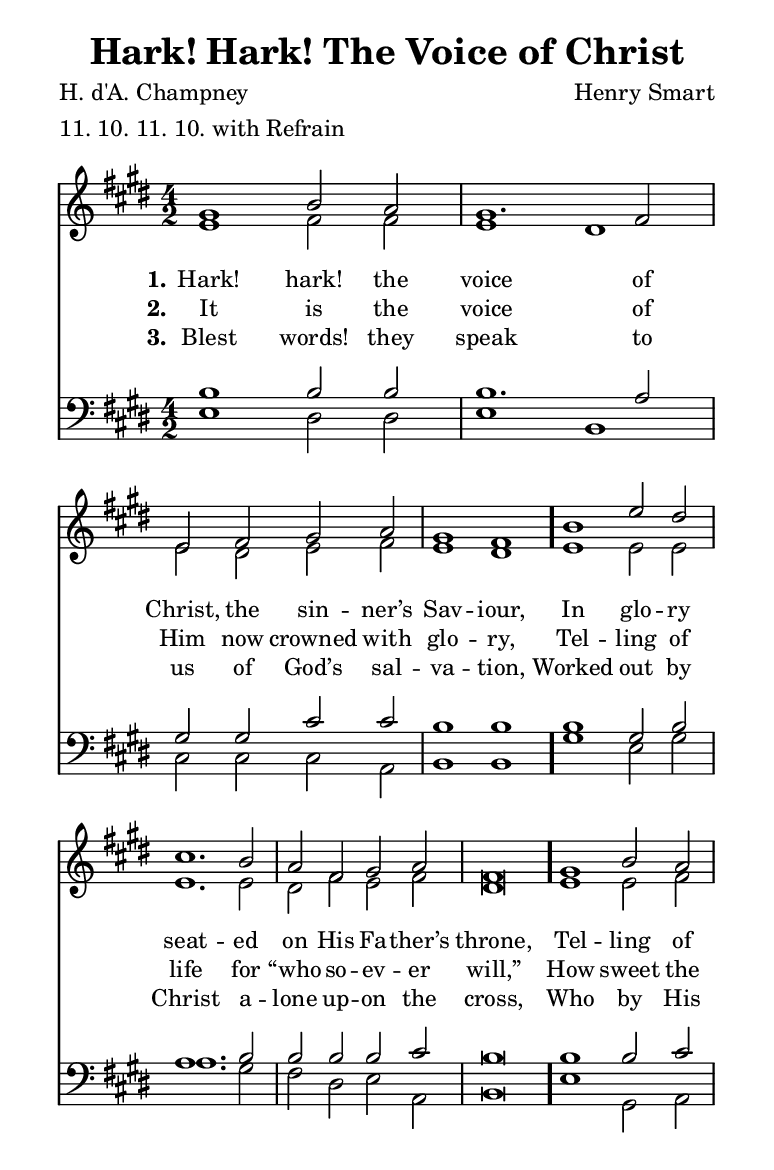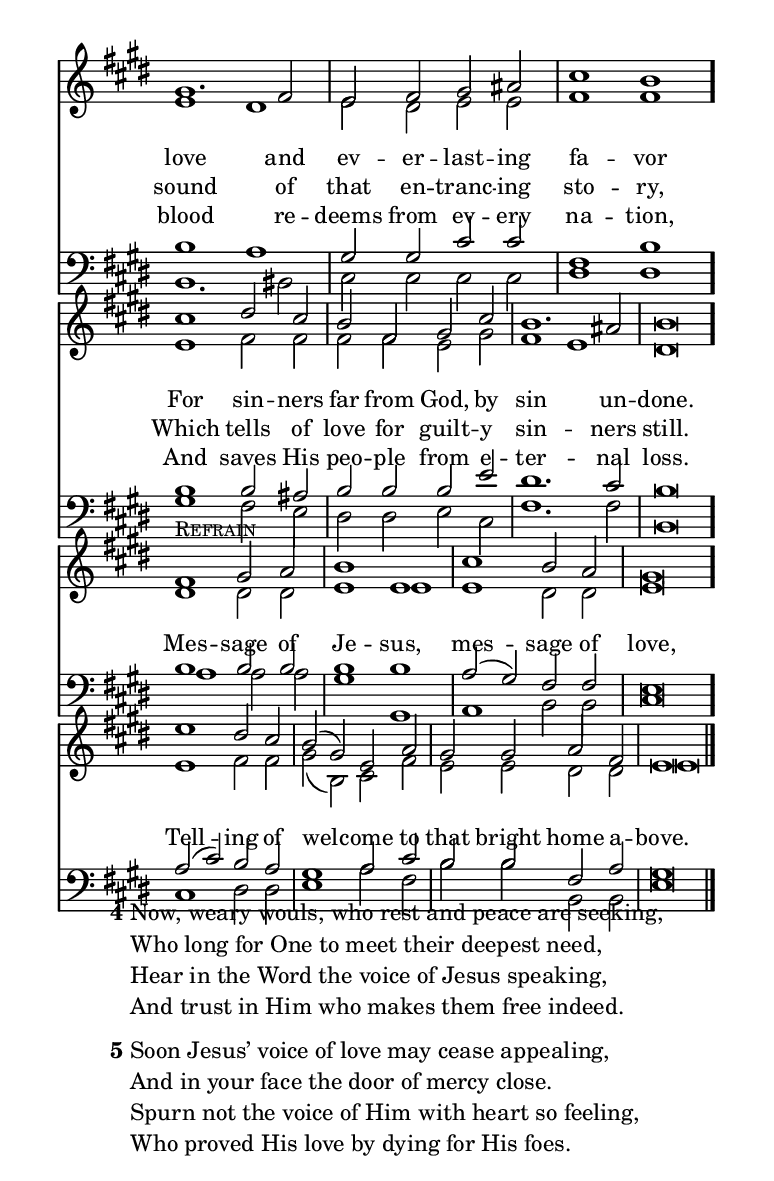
\include "common/global.ily"
\paper {
  \include "common/paper.ily"
  ragged-bottom = ##t
  ragged-last-bottom = ##t
  systems-per-page = ##f
  page-count = 2
}

\header{
  hymnnumber = "87"
  title = "Hark! Hark! The Voice of Christ"
  tunename = "Pilgrims"
  meter = "11. 10. 11. 10. with Refrain"
  poet = "H. d'A. Champney"
  composer = "Henry Smart"
  %copyright = ""
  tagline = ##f
}

% for fermata in MIDI
ta = { \tempo 2=140 }
tb = { \tempo 2=70  }

patternAA = { c1 c2 c2 | c1. c2 | c2 c2 c2 c2 | c1 c1 }
patternAB = { c1 c2 c2 | c1  c1 | c2 c2 c2 c2 | c1 c1 }

patternBA = { c1 c2 c2 | c1. c2 | c2 c2 c2 c2 | c\breve }
patternBB = { c1 c2 c2 | c1  c1 | c2 c2 c2 c2 | c\breve }

patternCA = { c1 c2 c2 | c1 c1 | c1      c2 c2 | c\breve }
patternCB = { c1 c2 c2 | c1 c1 | c2( c2) c2 c2 | c\breve }

patternDA = { c1      c2 c2 | c2( c2) c2 c2 | c2 c2 c2 c2 | c\breve }
patternDB = { c2( c2) c2 c2 | c1      c2 c2 | c2 c2 c2 c2 | c\breve }
patternDC = { c1      c2 c2 | c1      c2 c2 | c2 c2 c2 c2 | c\breve }

patternEA = { c1 c2 c2 | c2 c2 c2 c2 | c1  c1 | c\breve }
patternEB = { c1 c2 c2 | c2 c2 c2 c2 | c1. c2 | c\breve }

global = {
  \include "common/overrides.ily"
  \override Staff.TimeSignature.style = #'()
  \time 4/2
  \override Score.MetronomeMark.transparent = ##t % hide all fermata changes too
  \ta
  \key e \major
  %\partial 4
  \autoBeamOff
}

notesSoprano = {
\global
\relative c'' {

  \changePitch \patternAA { gis b a | gis fis | e fis gis a | gis fis }
  \changePitch \patternBA { b e dis | cis b | a fis gis a | fis }
  \changePitch \patternAA { gis b a | gis fis | e fis gis ais | cis b }
  \changePitch \patternEB { cis dis cis | b fis gis cis | b ais | b }

  << s^\markup { \small \caps "Refrain" }
  \changePitch \patternCA { fis gis a | b e, | cis' b a | gis } >>
  \changePitch \patternDA { e' dis cis | b gis e a | gis gis a fis | e }

  \bar "|."

}
}

notesAlto = {
\global
\relative e' {

  \changePitch \patternAB { e fis fis | e dis | e dis e fis | e dis }
  \changePitch \patternBA { e e e | e e | dis fis e fis | dis }
  \changePitch \patternAB { e e fis | e dis | e dis e e | fis fis }
  \changePitch \patternEA { e fis fis | fis fis e gis | fis e | dis }

  \changePitch \patternCA { dis dis dis | e e | e dis dis | e }
  \changePitch \patternDA { e fis fis | gis b, cis fis | e e dis dis | e }

}
}

notesTenor = {
\global
\relative a {

  \changePitch \patternAA { b b b | b a | gis gis cis cis | b b }
  \changePitch \patternBA { b gis b | a b | b b b cis | b }
  \changePitch \patternAB { b b cis | b a | gis gis cis cis | fis, b }
  \changePitch \patternEB { b b ais | b b b e | dis cis | b }

  \changePitch \patternCB { b b b | b b | a gis fis fis | e }
  \changePitch \patternDB { a cis b a | gis a cis | b b fis a | gis }

}
}

notesBass = {
\global
\relative f {

  \changePitch \patternAB { e dis dis | e b | cis cis cis a | b b }
  \changePitch \patternBA { gis' e gis | a gis | fis dis e a, | b }
  \changePitch \patternAA { e | gis, a | b bis | cis cis cis cis | dis dis }
  \changePitch \patternEB { gis fis e | dis dis e cis | fis fis | b, }

  \changePitch \patternCA { a' %{ original has a-natural here ?! %} a a | gis gis, | a b b | cis  }
  \changePitch \patternDC { cis dis dis | e a fis | b b b, b | e }

}
}

Refrain = \lyricmode {

{ \break }
Mes -- sage of Je -- sus, mes -- sage of love, \bar "."
{ \break } % original has break in Tell -- ing
Tell -- ing of wel -- come to that bright home a -- bove. \bar "."

}

wordsA = \lyricmode {
\set stanza = "1."

Hark! hark! the voice of Christ, the sin -- ner’s Sav -- iour, \bar "."
In glo -- ry seat -- ed on His Fa -- ther’s throne, \bar "."
Tel -- ling of love and ev -- er -- last -- ing fa -- vor \bar "."
For sin -- ners far from God, by sin un -- done. \bar "."

}

wordsB = \lyricmode {
\set stanza = "2."

It is the voice of Him now crowned with glo -- ry,
Tel -- ling of life for “who -- so -- ev -- er will,”
How sweet the sound of that en -- tranc -- ing sto -- ry,
Which tells of love for guilt -- y sin -- ners still.

\Refrain

}

wordsC = \lyricmode {
\set stanza = "3."

Blest words! they speak to us of God’s sal -- va -- tion,
Worked out by Christ a -- lone up -- on the cross,
Who by His blood re -- deems from ev -- ery na -- tion,
And saves His peo -- ple from e -- ter -- nal loss.

}

wordsD = \markuplist {

\line { Now, weary wouls, who rest and peace are seeking, }
\line { Who long for One to meet their deepest need, }
\line { Hear in the Word the voice of Jesus speaking, }
\line { And trust in Him who makes them free indeed. }

}

wordsE = \markuplist {

\line { Soon Jesus’ voice of love may cease appealing, }
\line { And in your face the door of mercy close. }
\line { Spurn not the voice of Him with heart so feeling, }
\line { Who proved His love by dying for His foes. }

}

\score {
  \context ChoirStaff <<
    \context Staff = upper <<
      \set ChoirStaff.systemStartDelimiter = #'SystemStartBar
      \context Voice  = sopranos { \voiceOne << \notesSoprano >> }
      \context Voice  = altos { \voiceTwo << \notesAlto >> }
      \context Lyrics = one   \lyricsto sopranos \wordsA
      \context Lyrics = two   \lyricsto sopranos \wordsB
      \context Lyrics = three \lyricsto sopranos \wordsC
    >>
    \context Staff = men <<
      \clef bass
      \context Voice  = tenors { \voiceOne << \notesTenor >> }
      \context Voice  = basses { \voiceTwo << \notesBass >> }
    >>
  >>
  \layout {
    \include "common/layout.ily"
  }
  \midi{
    \include "common/midi.ily"
  }
}

\markup { \fill-line { \column {
  \line{ \bold 4 \column { \wordsD } } \combine \null \vspace #0.4
  \line{ \bold 5 \column { \wordsE } } \combine \null \vspace #0.4
} } }

\version "2.18.0"  % necessary for upgrading to future LilyPond versions.

% vi:set et ts=2 sw=2 ai nocindent syntax=lilypond:
